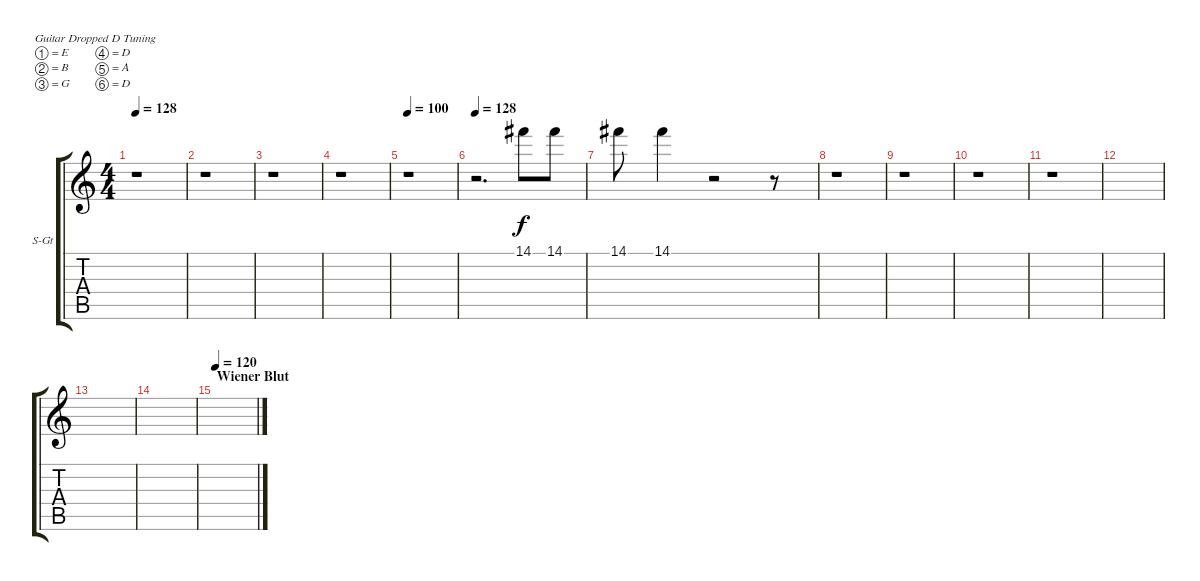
\bracketExtendMode groupsimilarinstruments
\firstSystemTrackNameOrientation horizontal
\otherSystemsTrackNameOrientation horizontal
\track ("Keyboard (Christian)" "S-Gt") {instrument fx1rain}
\staff {score tabs}
\tuning (E4 B3 G3 D3 A2 D2)
\displaytranspose 12
\ts (4 4)
\tempo 128
\clef g2
\ks c
r.1{dy f} |
r.1 |
r.1 |
r.1 |
\tempo 100
r.1 |
\tempo 128
r.2{d} 14.1.8 14.1.8 |
14.1.8 14.1.4 r.2 r.8 |
r.1 |
r.1 |
r.1 |
r.1 |
|
|
|
\section ("" "Wiener Blut")
\tempo 120
